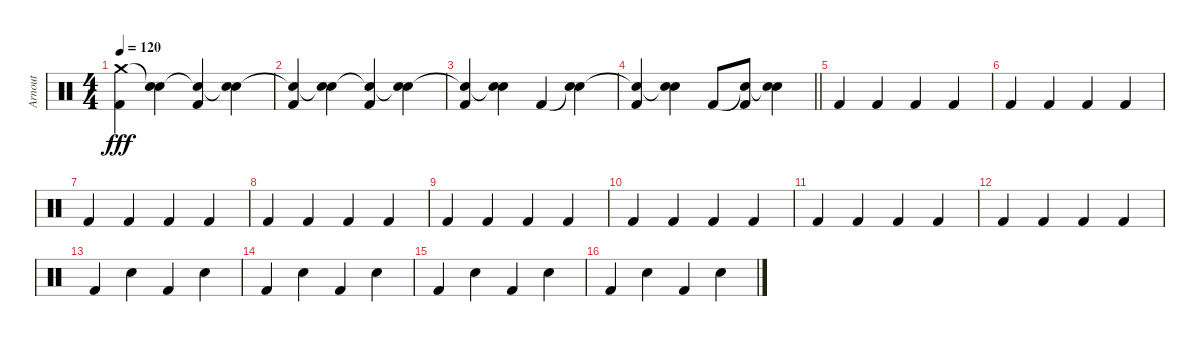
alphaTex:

\track ("Arnout" "Arnout") {instrument percussion}
\staff {score}
\articulation defaults
\ts (4 4)
\tempo 120
\clef neutral
\ks c
("Crash medium (hit)" "Kick (hit) 2").4{dy fff} ("Snare (hit)"{t} "Electric Snare (hit)").4 ("Snare (hit)"{t} "Kick (hit) 2").4 ("Snare (hit)"{t} "Electric Snare (hit)").4 |
("Snare (hit)"{t} "Kick (hit) 2").4 ("Snare (hit)"{t} "Electric Snare (hit)").4 ("Snare (hit)"{t} "Kick (hit) 2").4 ("Snare (hit)"{t} "Electric Snare (hit)").4 |
("Snare (hit)"{t} "Kick (hit) 2").4 ("Snare (hit)"{t} "Electric Snare (hit)").4 "Kick (hit) 2".4 ("Snare (hit)"{t} "Electric Snare (hit)").4 |
\barLineRight lightlight
("Snare (hit)"{t} "Kick (hit) 2").4 ("Snare (hit)"{t} "Electric Snare (hit)").4 "Kick (hit) 2".8 ("Snare (hit)"{t} "Kick (hit) 2").8 ("Snare (hit)"{t} "Electric Snare (hit)").4 |
"Kick (hit) 2".4 "Kick (hit) 2".4 "Kick (hit) 2".4 "Kick (hit) 2".4 |
"Kick (hit) 2".4 "Kick (hit) 2".4 "Kick (hit) 2".4 "Kick (hit) 2".4 |
"Kick (hit) 2".4 "Kick (hit) 2".4 "Kick (hit) 2".4 "Kick (hit) 2".4 |
"Kick (hit) 2".4 "Kick (hit) 2".4 "Kick (hit) 2".4 "Kick (hit) 2".4 |
"Kick (hit) 2".4 "Kick (hit) 2".4 "Kick (hit) 2".4 "Kick (hit) 2".4 |
"Kick (hit) 2".4 "Kick (hit) 2".4 "Kick (hit) 2".4 "Kick (hit) 2".4 |
"Kick (hit) 2".4 "Kick (hit) 2".4 "Kick (hit) 2".4 "Kick (hit) 2".4 |
"Kick (hit) 2".4 "Kick (hit) 2".4 "Kick (hit) 2".4 "Kick (hit) 2".4 |
"Kick (hit) 2".4 "Electric Snare (hit)".4 "Kick (hit) 2".4 "Electric Snare (hit)".4 |
"Kick (hit) 2".4 "Electric Snare (hit)".4 "Kick (hit) 2".4 "Electric Snare (hit)".4 |
"Kick (hit) 2".4 "Electric Snare (hit)".4 "Kick (hit) 2".4 "Electric Snare (hit)".4 |
"Kick (hit) 2".4 "Electric Snare (hit)".4 "Kick (hit) 2".4 "Electric Snare (hit)".4
